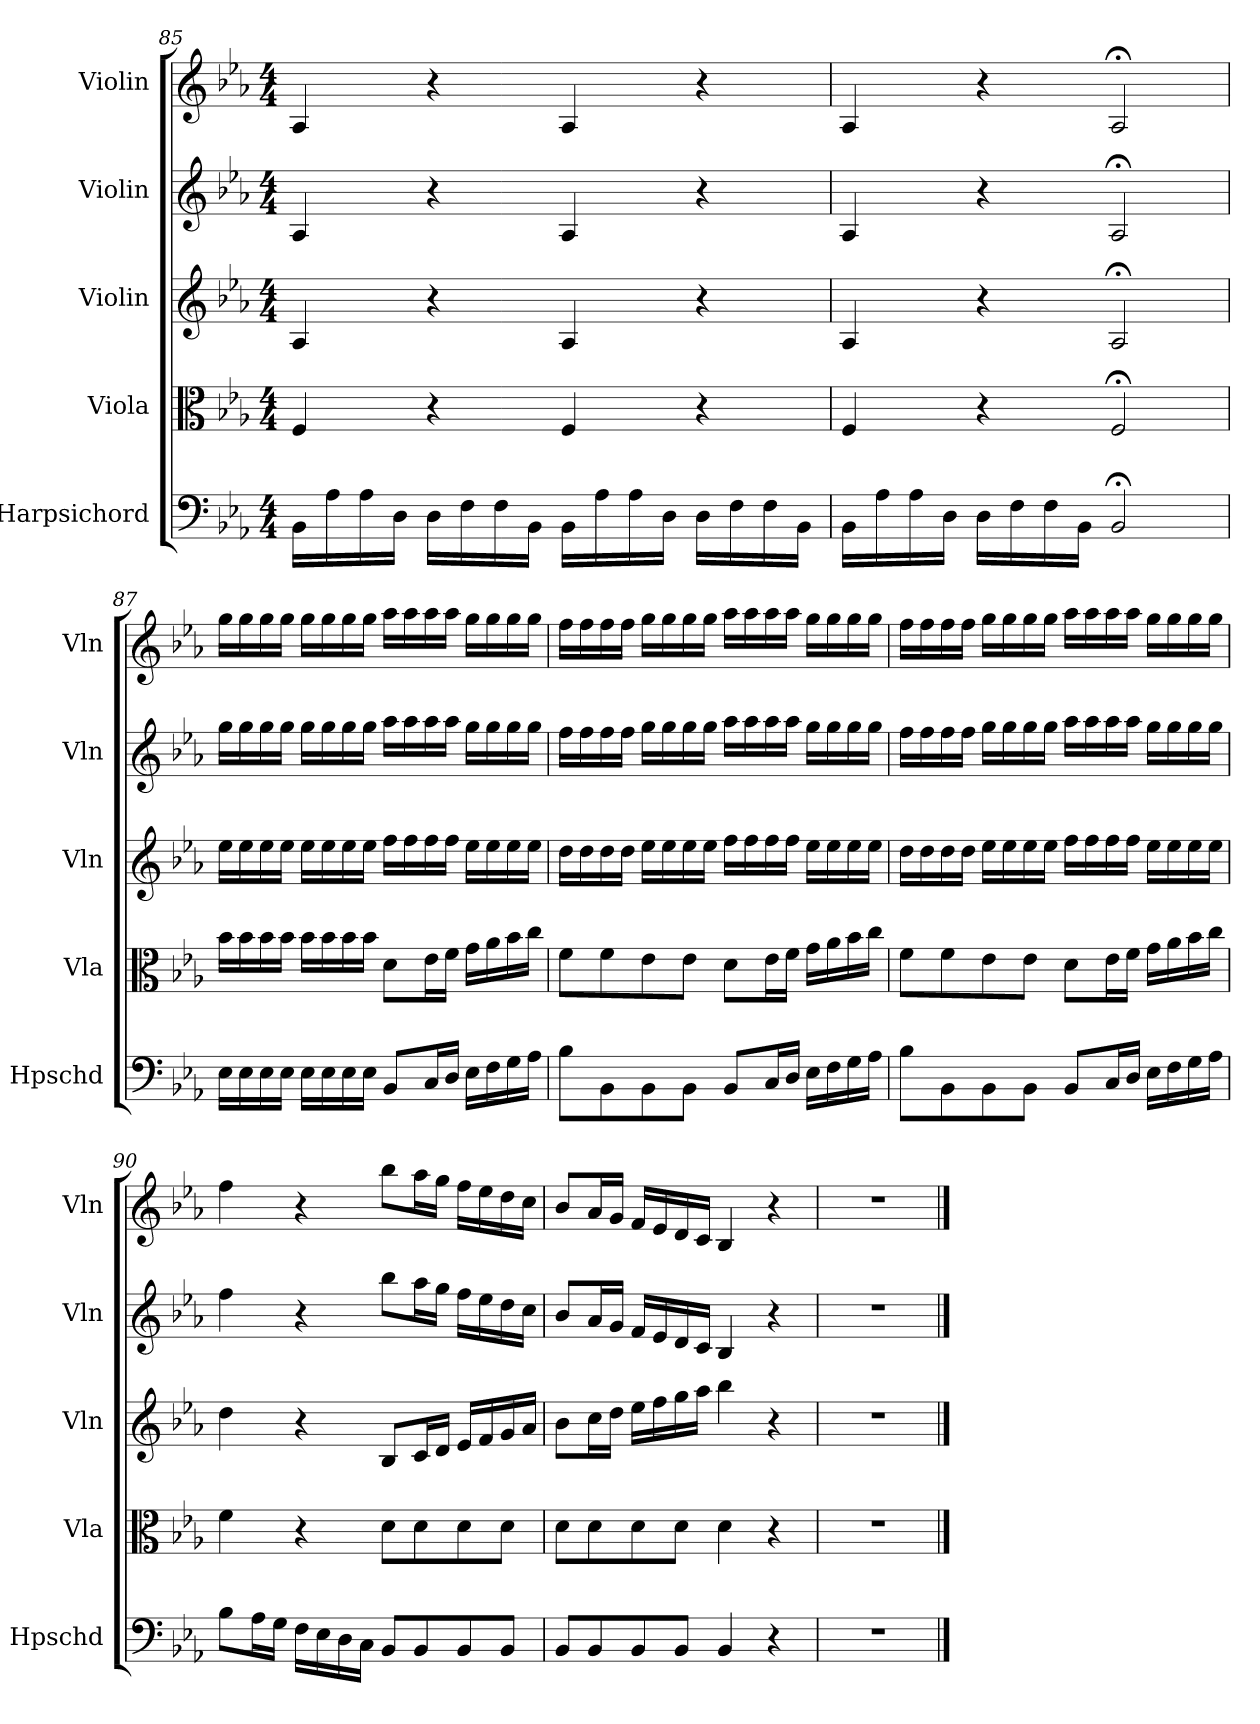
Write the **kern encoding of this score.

**kern	**kern	**kern	**kern	**kern
*part5	*part4	*part3	*part2	*part1
*staff5	*staff4	*staff3	*staff2	*staff1
*I"Harpsichord	*I"Viola	*I"Violin	*I"Violin	*I"Violin
*I'Hpschd	*I'Vla	*I'Vln	*I'Vln	*I'Vln
*clefF4	*clefC3	*clefG2	*clefG2	*clefG2
*k[b-e-a-]	*k[b-e-a-]	*k[b-e-a-]	*k[b-e-a-]	*k[b-e-a-]
*M4/4	*M4/4	*M4/4	*M4/4	*M4/4
=85	=85	=85	=85	=85
16BB-\LL	4F/	4A-/	4A-/	4A-/
16A-\	.	.	.	.
16A-\	.	.	.	.
16D\JJ	.	.	.	.
16D\LL	4r	4r	4r	4r
16F\	.	.	.	.
16F\	.	.	.	.
16BB-\JJ	.	.	.	.
16BB-\LL	4F/	4A-/	4A-/	4A-/
16A-\	.	.	.	.
16A-\	.	.	.	.
16D\JJ	.	.	.	.
16D\LL	4r	4r	4r	4r
16F\	.	.	.	.
16F\	.	.	.	.
16BB-\JJ	.	.	.	.
=86	=86	=86	=86	=86
16BB-\LL	4F/	4A-/	4A-/	4A-/
16A-\	.	.	.	.
16A-\	.	.	.	.
16D\JJ	.	.	.	.
16D\LL	4r	4r	4r	4r
16F\	.	.	.	.
16F\	.	.	.	.
16BB-\JJ	.	.	.	.
2BB-;</	2F;</	2A-;</	2A-;</	2A-;</
=87	=87	=87	=87	=87
16E-\LL	16b-\LL	16ee-\LL	16gg\LL	16gg\LL
16E-\	16b-\	16ee-\	16gg\	16gg\
16E-\	16b-\	16ee-\	16gg\	16gg\
16E-\JJ	16b-\JJ	16ee-\JJ	16gg\JJ	16gg\JJ
16E-\LL	16b-\LL	16ee-\LL	16gg\LL	16gg\LL
16E-\	16b-\	16ee-\	16gg\	16gg\
16E-\	16b-\	16ee-\	16gg\	16gg\
16E-\JJ	16b-\JJ	16ee-\JJ	16gg\JJ	16gg\JJ
8BB-/L	8d\L	16ff\LL	16aa-\LL	16aa-\LL
.	.	16ff\	16aa-\	16aa-\
16C/L	16e-\L	16ff\	16aa-\	16aa-\
16D/JJ	16f\JJ	16ff\JJ	16aa-\JJ	16aa-\JJ
16E-\LL	16g\LL	16ee-\LL	16gg\LL	16gg\LL
16F\	16a-\	16ee-\	16gg\	16gg\
16G\	16b-\	16ee-\	16gg\	16gg\
16A-\JJ	16cc\JJ	16ee-\JJ	16gg\JJ	16gg\JJ
=88	=88	=88	=88	=88
8B-\L	8f\L	16dd\LL	16ff\LL	16ff\LL
.	.	16dd\	16ff\	16ff\
8BB-\	8f\	16dd\	16ff\	16ff\
.	.	16dd\JJ	16ff\JJ	16ff\JJ
8BB-\	8e-\	16ee-\LL	16gg\LL	16gg\LL
.	.	16ee-\	16gg\	16gg\
8BB-\J	8e-\J	16ee-\	16gg\	16gg\
.	.	16ee-\JJ	16gg\JJ	16gg\JJ
8BB-/L	8d\L	16ff\LL	16aa-\LL	16aa-\LL
.	.	16ff\	16aa-\	16aa-\
16C/L	16e-\L	16ff\	16aa-\	16aa-\
16D/JJ	16f\JJ	16ff\JJ	16aa-\JJ	16aa-\JJ
16E-\LL	16g\LL	16ee-\LL	16gg\LL	16gg\LL
16F\	16a-\	16ee-\	16gg\	16gg\
16G\	16b-\	16ee-\	16gg\	16gg\
16A-\JJ	16cc\JJ	16ee-\JJ	16gg\JJ	16gg\JJ
=89	=89	=89	=89	=89
8B-\L	8f\L	16dd\LL	16ff\LL	16ff\LL
.	.	16dd\	16ff\	16ff\
8BB-\	8f\	16dd\	16ff\	16ff\
.	.	16dd\JJ	16ff\JJ	16ff\JJ
8BB-\	8e-\	16ee-\LL	16gg\LL	16gg\LL
.	.	16ee-\	16gg\	16gg\
8BB-\J	8e-\J	16ee-\	16gg\	16gg\
.	.	16ee-\JJ	16gg\JJ	16gg\JJ
8BB-/L	8d\L	16ff\LL	16aa-\LL	16aa-\LL
.	.	16ff\	16aa-\	16aa-\
16C/L	16e-\L	16ff\	16aa-\	16aa-\
16D/JJ	16f\JJ	16ff\JJ	16aa-\JJ	16aa-\JJ
16E-\LL	16g\LL	16ee-\LL	16gg\LL	16gg\LL
16F\	16a-\	16ee-\	16gg\	16gg\
16G\	16b-\	16ee-\	16gg\	16gg\
16A-\JJ	16cc\JJ	16ee-\JJ	16gg\JJ	16gg\JJ
=90	=90	=90	=90	=90
8B-\L	4f\	4dd\	4ff\	4ff\
16A-\L	.	.	.	.
16G\JJ	.	.	.	.
16F\LL	4r	4r	4r	4r
16E-\	.	.	.	.
16D\	.	.	.	.
16C\JJ	.	.	.	.
8BB-/L	8d\L	8B-/L	8bb-\L	8bb-\L
8BB-/	8d\	16c/L	16aa-\L	16aa-\L
.	.	16d/JJ	16gg\JJ	16gg\JJ
8BB-/	8d\	16e-/LL	16ff\LL	16ff\LL
.	.	16f/	16ee-\	16ee-\
8BB-/J	8d\J	16g/	16dd\	16dd\
.	.	16a-/JJ	16cc\JJ	16cc\JJ
=91	=91	=91	=91	=91
8BB-/L	8d\L	8b-\L	8b-/L	8b-/L
8BB-/	8d\	16cc\L	16a-/L	16a-/L
.	.	16dd\JJ	16g/JJ	16g/JJ
8BB-/	8d\	16ee-\LL	16f/LL	16f/LL
.	.	16ff\	16e-/	16e-/
8BB-/J	8d\J	16gg\	16d/	16d/
.	.	16aa-\JJ	16c/JJ	16c/JJ
4BB-/	4d\	4bb-\	4B-/	4B-/
4r	4r	4r	4r	4r
=92	=92	=92	=92	=92
1r	1r	1r	1r	1r
==	==	==	==	==
*-	*-	*-	*-	*-
